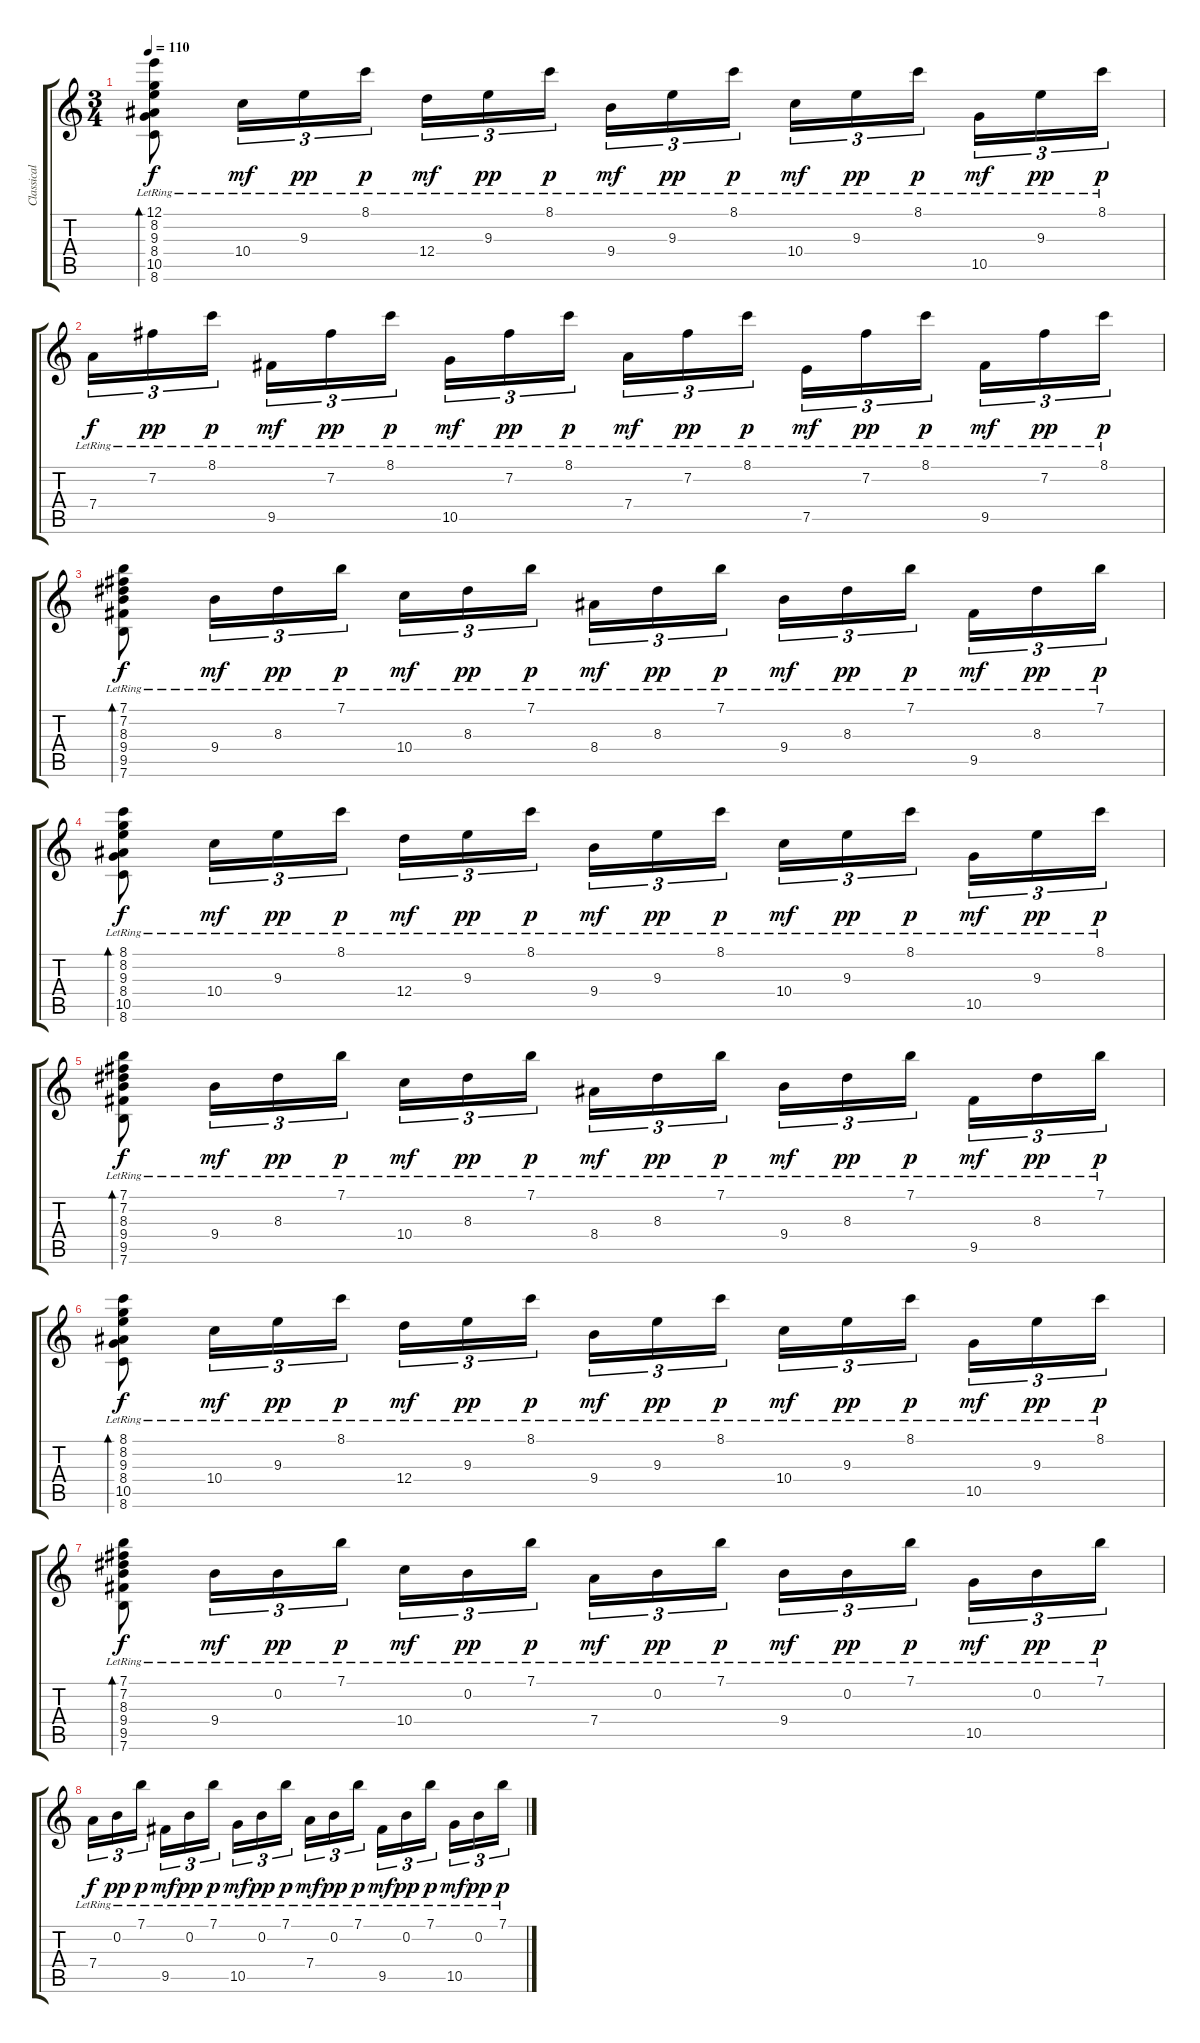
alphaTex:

\track ("Classical Guitar" "Classical ") {instrument acousticguitarnylon}
\staff {score tabs}
\tuning (E4 B3 G3 D3 A2 E2) {hide}
\ts (3 4)
\tempo 110
\clef g2
\ks c
(12.1{lr} 8.2{lr} 9.3{lr} 8.4{lr} 10.5{lr} 8.6{lr}).8{bd 60 dy f} 10.4{lr}.16{tu (3 2) dy mf} 9.3{lr}.16{tu (3 2) dy pp} 8.1{lr}.16{tu (3 2) dy p} 12.4{lr}.16{tu (3 2) dy mf} 9.3{lr}.16{tu (3 2) dy pp} 8.1{lr}.16{tu (3 2) dy p} 9.4{lr}.16{tu (3 2) dy mf} 9.3{lr}.16{tu (3 2) dy pp} 8.1{lr}.16{tu (3 2) dy p} 10.4{lr}.16{tu (3 2) dy mf} 9.3{lr}.16{tu (3 2) dy pp} 8.1{lr}.16{tu (3 2) dy p} 10.5{lr}.16{tu (3 2) dy mf} 9.3{lr}.16{tu (3 2) dy pp} 8.1{lr}.16{tu (3 2) dy p} |
7.4{lr}.16{tu (3 2) dy f} 7.2{lr}.16{tu (3 2) dy pp} 8.1{lr}.16{tu (3 2) dy p} 9.5{lr}.16{tu (3 2) dy mf} 7.2{lr}.16{tu (3 2) dy pp} 8.1{lr}.16{tu (3 2) dy p} 10.5{lr}.16{tu (3 2) dy mf} 7.2{lr}.16{tu (3 2) dy pp} 8.1{lr}.16{tu (3 2) dy p} 7.4{lr}.16{tu (3 2) dy mf} 7.2{lr}.16{tu (3 2) dy pp} 8.1{lr}.16{tu (3 2) dy p} 7.5{lr}.16{tu (3 2) dy mf} 7.2{lr}.16{tu (3 2) dy pp} 8.1{lr}.16{tu (3 2) dy p} 9.5{lr}.16{tu (3 2) dy mf} 7.2{lr}.16{tu (3 2) dy pp} 8.1{lr}.16{tu (3 2) dy p} |
(7.1{lr} 7.2{lr} 8.3{lr} 9.4{lr} 9.5{lr} 7.6{lr}).8{bd 60 dy f} 9.4{lr}.16{tu (3 2) dy mf} 8.3{lr}.16{tu (3 2) dy pp} 7.1{lr}.16{tu (3 2) dy p} 10.4{lr}.16{tu (3 2) dy mf} 8.3{lr}.16{tu (3 2) dy pp} 7.1{lr}.16{tu (3 2) dy p} 8.4{lr}.16{tu (3 2) dy mf} 8.3{lr}.16{tu (3 2) dy pp} 7.1{lr}.16{tu (3 2) dy p} 9.4{lr}.16{tu (3 2) dy mf} 8.3{lr}.16{tu (3 2) dy pp} 7.1{lr}.16{tu (3 2) dy p} 9.5{lr}.16{tu (3 2) dy mf} 8.3{lr}.16{tu (3 2) dy pp} 7.1{lr}.16{tu (3 2) dy p} |
(8.1{lr} 8.2{lr} 9.3{lr} 8.4{lr} 10.5{lr} 8.6{lr}).8{bd 60 dy f} 10.4{lr}.16{tu (3 2) dy mf} 9.3{lr}.16{tu (3 2) dy pp} 8.1{lr}.16{tu (3 2) dy p} 12.4{lr}.16{tu (3 2) dy mf} 9.3{lr}.16{tu (3 2) dy pp} 8.1{lr}.16{tu (3 2) dy p} 9.4{lr}.16{tu (3 2) dy mf} 9.3{lr}.16{tu (3 2) dy pp} 8.1{lr}.16{tu (3 2) dy p} 10.4{lr}.16{tu (3 2) dy mf} 9.3{lr}.16{tu (3 2) dy pp} 8.1{lr}.16{tu (3 2) dy p} 10.5{lr}.16{tu (3 2) dy mf} 9.3{lr}.16{tu (3 2) dy pp} 8.1{lr}.16{tu (3 2) dy p} |
(7.1{lr} 7.2{lr} 8.3{lr} 9.4{lr} 9.5{lr} 7.6{lr}).8{bd 60 dy f} 9.4{lr}.16{tu (3 2) dy mf} 8.3{lr}.16{tu (3 2) dy pp} 7.1{lr}.16{tu (3 2) dy p} 10.4{lr}.16{tu (3 2) dy mf} 8.3{lr}.16{tu (3 2) dy pp} 7.1{lr}.16{tu (3 2) dy p} 8.4{lr}.16{tu (3 2) dy mf} 8.3{lr}.16{tu (3 2) dy pp} 7.1{lr}.16{tu (3 2) dy p} 9.4{lr}.16{tu (3 2) dy mf} 8.3{lr}.16{tu (3 2) dy pp} 7.1{lr}.16{tu (3 2) dy p} 9.5{lr}.16{tu (3 2) dy mf} 8.3{lr}.16{tu (3 2) dy pp} 7.1{lr}.16{tu (3 2) dy p} |
(8.1{lr} 8.2{lr} 9.3{lr} 8.4{lr} 10.5{lr} 8.6{lr}).8{bd 60 dy f} 10.4{lr}.16{tu (3 2) dy mf} 9.3{lr}.16{tu (3 2) dy pp} 8.1{lr}.16{tu (3 2) dy p} 12.4{lr}.16{tu (3 2) dy mf} 9.3{lr}.16{tu (3 2) dy pp} 8.1{lr}.16{tu (3 2) dy p} 9.4{lr}.16{tu (3 2) dy mf} 9.3{lr}.16{tu (3 2) dy pp} 8.1{lr}.16{tu (3 2) dy p} 10.4{lr}.16{tu (3 2) dy mf} 9.3{lr}.16{tu (3 2) dy pp} 8.1{lr}.16{tu (3 2) dy p} 10.5{lr}.16{tu (3 2) dy mf} 9.3{lr}.16{tu (3 2) dy pp} 8.1{lr}.16{tu (3 2) dy p} |
(7.1{lr} 7.2{lr} 8.3{lr} 9.4{lr} 9.5{lr} 7.6{lr}).8{bd 60 dy f} 9.4{lr}.16{tu (3 2) dy mf} 0.2{lr}.16{tu (3 2) dy pp} 7.1{lr}.16{tu (3 2) dy p} 10.4{lr}.16{tu (3 2) dy mf} 0.2{lr}.16{tu (3 2) dy pp} 7.1{lr}.16{tu (3 2) dy p} 7.4{lr}.16{tu (3 2) dy mf} 0.2{lr}.16{tu (3 2) dy pp} 7.1{lr}.16{tu (3 2) dy p} 9.4{lr}.16{tu (3 2) dy mf} 0.2{lr}.16{tu (3 2) dy pp} 7.1{lr}.16{tu (3 2) dy p} 10.5{lr}.16{tu (3 2) dy mf} 0.2{lr}.16{tu (3 2) dy pp} 7.1{lr}.16{tu (3 2) dy p} |
7.4{lr}.16{tu (3 2) dy f} 0.2{lr}.16{tu (3 2) dy pp} 7.1{lr}.16{tu (3 2) dy p} 9.5{lr}.16{tu (3 2) dy mf} 0.2{lr}.16{tu (3 2) dy pp} 7.1{lr}.16{tu (3 2) dy p} 10.5{lr}.16{tu (3 2) dy mf} 0.2{lr}.16{tu (3 2) dy pp} 7.1{lr}.16{tu (3 2) dy p} 7.4{lr}.16{tu (3 2) dy mf} 0.2{lr}.16{tu (3 2) dy pp} 7.1{lr}.16{tu (3 2) dy p} 9.5{lr}.16{tu (3 2) dy mf} 0.2{lr}.16{tu (3 2) dy pp} 7.1{lr}.16{tu (3 2) dy p} 10.5{lr}.16{tu (3 2) dy mf} 0.2{lr}.16{tu (3 2) dy pp} 7.1{lr}.16{tu (3 2) dy p}
